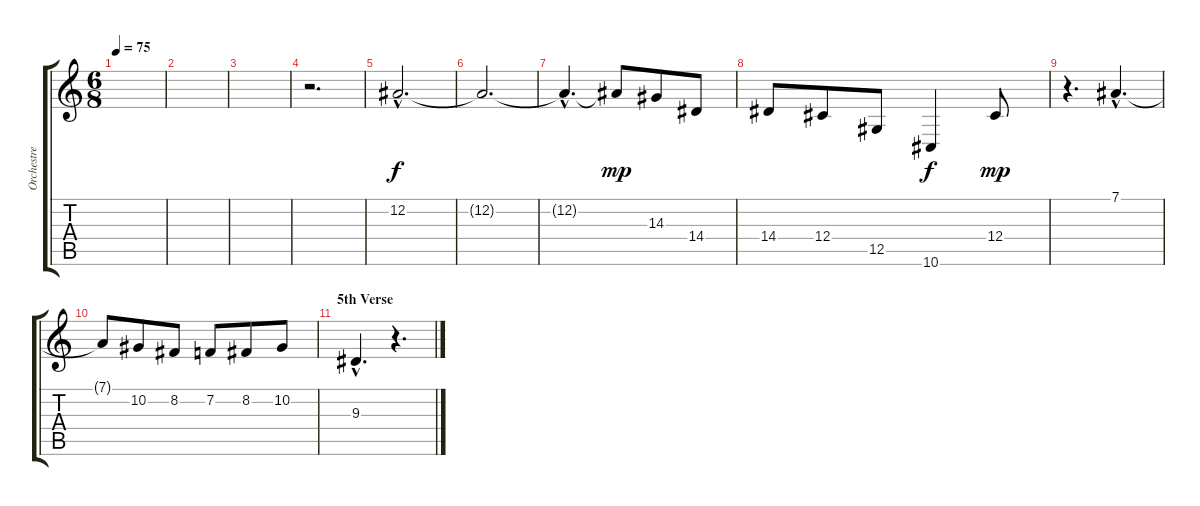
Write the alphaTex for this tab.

\track ("Orchestre 4" "Orchestre ") {instrument panflute}
\staff {score tabs}
\tuning (Eb4 Bb3 Gb3 Db3 Ab2 Eb2) {hide}
\ts (6 8)
\tempo 75
\clef g2
\ks c
|
|
|
r.2{d volume 0} |
12.2{hac}.2{d volume 11 instrument trombone} |
12.2{t}.2{d} |
12.2{hac t}.4{d} 12.2{t}.8{dy mp} 14.3.8 14.4.8 |
14.4.8 12.4.8 12.5.8 10.6.4{dy f} 12.4.8{dy mp} |
r.4{d volume 0} 7.1{hac}.4{d volume 16} |
7.1{t}.8 10.2.8 8.2.8 7.2.8 8.2.8 10.2.8 |
\section ("" "5th Verse")
9.3{hac}.4{d} r.4{d}
